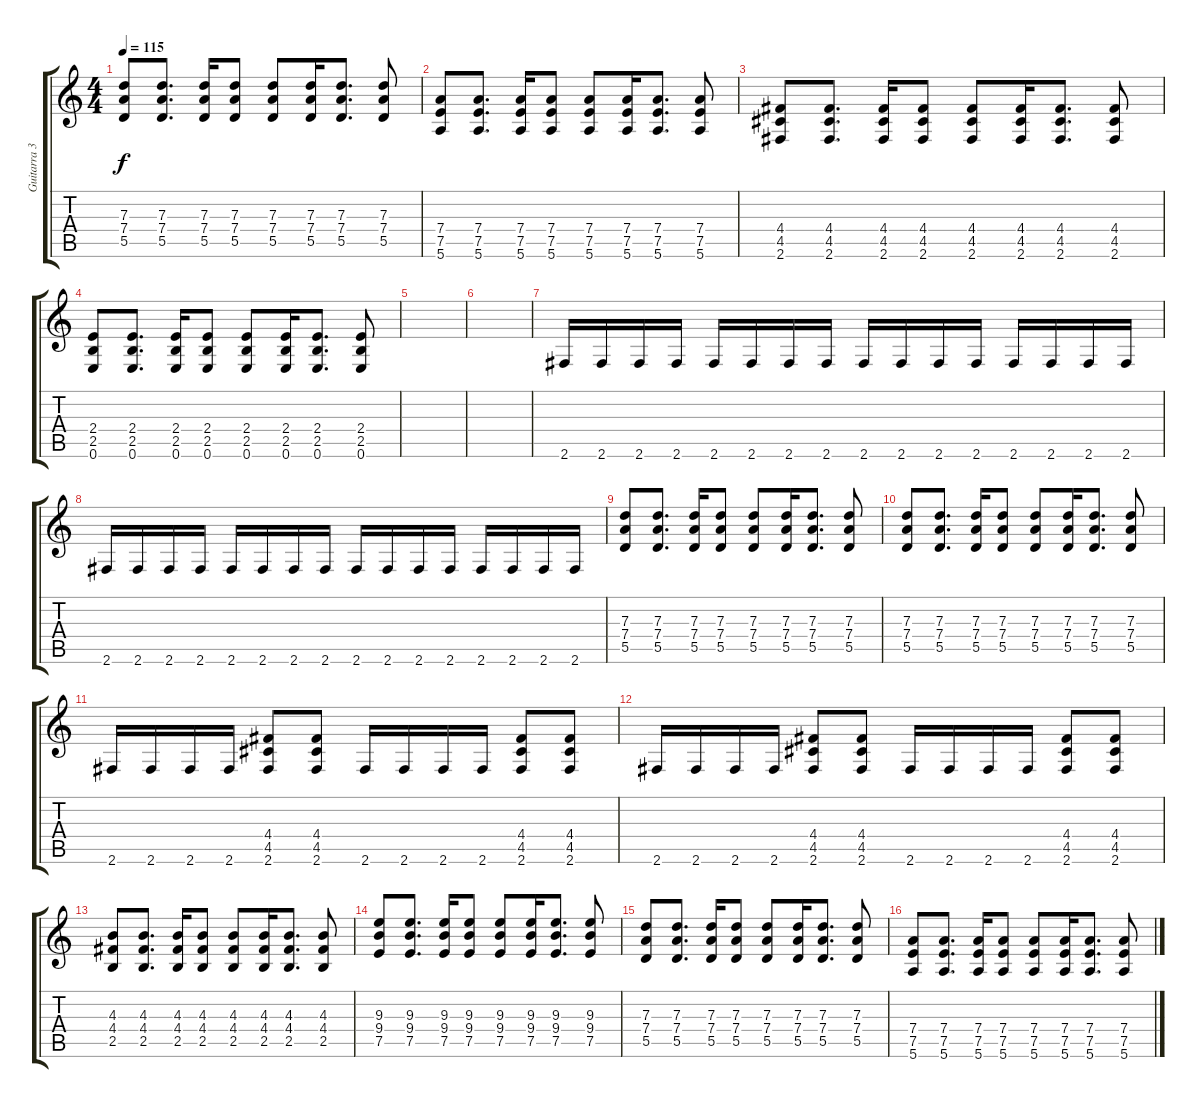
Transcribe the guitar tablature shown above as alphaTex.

\track ("Guitarra 3" "Guitarra 3") {instrument distortionguitar}
\staff {score tabs}
\tuning (E4 B3 G3 D3 A2 E2) {hide}
\ts (4 4)
\tempo 115
\clef g2
\ks c
(7.3 7.4 5.5).8{dy f} (7.3 7.4 5.5).8{d} (7.3 7.4 5.5).16 (7.3 7.4 5.5).8 (7.3 7.4 5.5).8 (7.3 7.4 5.5).16 (7.3 7.4 5.5).8{d} (7.3 7.4 5.5).8 |
(7.4 7.5 5.6).8 (7.4 7.5 5.6).8{d} (7.4 7.5 5.6).16 (7.4 7.5 5.6).8 (7.4 7.5 5.6).8 (7.4 7.5 5.6).16 (7.4 7.5 5.6).8{d} (7.4 7.5 5.6).8 |
(4.4 4.5 2.6).8 (4.4 4.5 2.6).8{d} (4.4 4.5 2.6).16 (4.4 4.5 2.6).8 (4.4 4.5 2.6).8 (4.4 4.5 2.6).16 (4.4 4.5 2.6).8{d} (4.4 4.5 2.6).8 |
(2.4 2.5 0.6).8 (2.4 2.5 0.6).8{d} (2.4 2.5 0.6).16 (2.4 2.5 0.6).8 (2.4 2.5 0.6).8 (2.4 2.5 0.6).16 (2.4 2.5 0.6).8{d} (2.4 2.5 0.6).8 |
|
|
2.6.16 2.6.16 2.6.16 2.6.16 2.6.16 2.6.16 2.6.16 2.6.16 2.6.16 2.6.16 2.6.16 2.6.16 2.6.16 2.6.16 2.6.16 2.6.16 |
2.6.16 2.6.16 2.6.16 2.6.16 2.6.16 2.6.16 2.6.16 2.6.16 2.6.16 2.6.16 2.6.16 2.6.16 2.6.16 2.6.16 2.6.16 2.6.16 |
(7.3 7.4 5.5).8 (7.3 7.4 5.5).8{d} (7.3 7.4 5.5).16 (7.3 7.4 5.5).8 (7.3 7.4 5.5).8 (7.3 7.4 5.5).16 (7.3 7.4 5.5).8{d} (7.3 7.4 5.5).8 |
(7.3 7.4 5.5).8 (7.3 7.4 5.5).8{d} (7.3 7.4 5.5).16 (7.3 7.4 5.5).8 (7.3 7.4 5.5).8 (7.3 7.4 5.5).16 (7.3 7.4 5.5).8{d} (7.3 7.4 5.5).8 |
2.6.16 2.6.16 2.6.16 2.6.16 (4.4 4.5 2.6).8 (4.4 4.5 2.6).8 2.6.16 2.6.16 2.6.16 2.6.16 (4.4 4.5 2.6).8 (4.4 4.5 2.6).8 |
2.6.16 2.6.16 2.6.16 2.6.16 (4.4 4.5 2.6).8 (4.4 4.5 2.6).8 2.6.16 2.6.16 2.6.16 2.6.16 (4.4 4.5 2.6).8 (4.4 4.5 2.6).8 |
(4.3 4.4 2.5).8 (4.3 4.4 2.5).8{d} (4.3 4.4 2.5).16 (4.3 4.4 2.5).8 (4.3 4.4 2.5).8 (4.3 4.4 2.5).16 (4.3 4.4 2.5).8{d} (4.3 4.4 2.5).8 |
(9.3 9.4 7.5).8 (9.3 9.4 7.5).8{d} (9.3 9.4 7.5).16 (9.3 9.4 7.5).8 (9.3 9.4 7.5).8 (9.3 9.4 7.5).16 (9.3 9.4 7.5).8{d} (9.3 9.4 7.5).8 |
(7.3 7.4 5.5).8 (7.3 7.4 5.5).8{d} (7.3 7.4 5.5).16 (7.3 7.4 5.5).8 (7.3 7.4 5.5).8 (7.3 7.4 5.5).16 (7.3 7.4 5.5).8{d} (7.3 7.4 5.5).8 |
(7.4 7.5 5.6).8 (7.4 7.5 5.6).8{d} (7.4 7.5 5.6).16 (7.4 7.5 5.6).8 (7.4 7.5 5.6).8 (7.4 7.5 5.6).16 (7.4 7.5 5.6).8{d} (7.4 7.5 5.6).8
